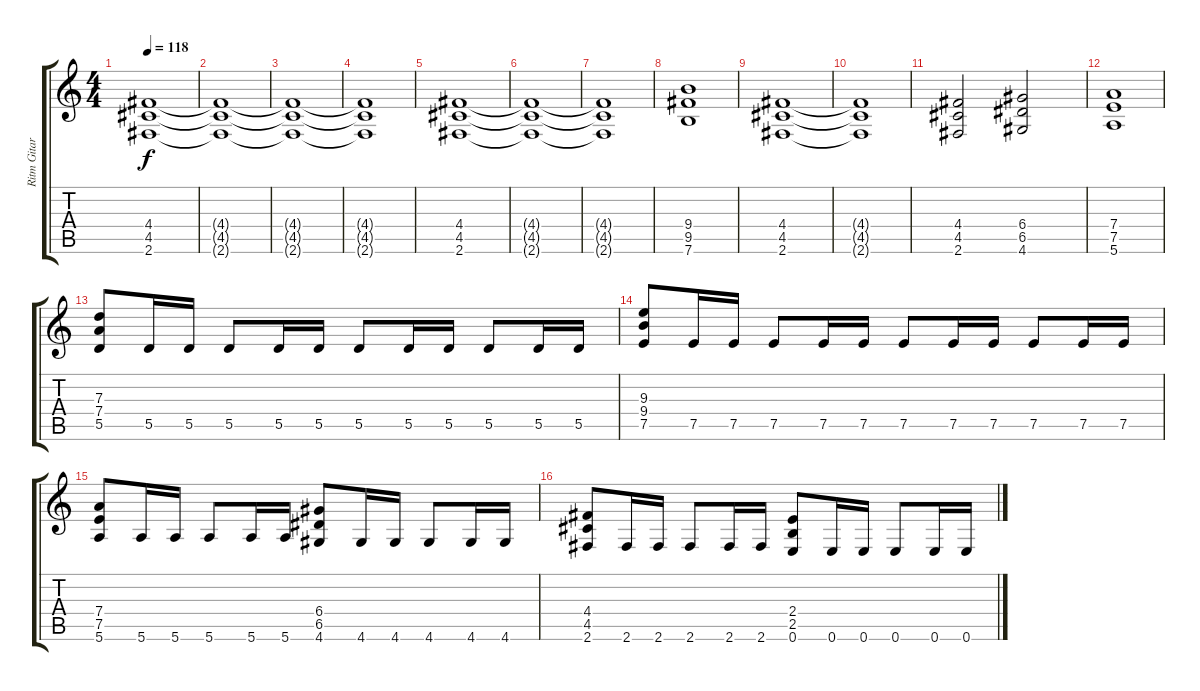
\track ("Ritm Gitar" "Ritm Gitar") {instrument distortionguitar}
\staff {score tabs}
\tuning (E4 B3 G3 D3 A2 E2) {hide}
\ts (4 4)
\tempo 118
\clef g2
\ks c
(4.4 4.5 2.6).1{dy f} |
(4.4{t} 4.5{t} 2.6{t}).1 |
(4.4{t} 4.5{t} 2.6{t}).1 |
(4.4{t} 4.5{t} 2.6{t}).1 |
(4.4 4.5 2.6).1 |
(4.4{t} 4.5{t} 2.6{t}).1 |
(4.4{t} 4.5{t} 2.6{t}).1 |
(9.4 9.5 7.6).1 |
(4.4 4.5 2.6).1 |
(4.4{t} 4.5{t} 2.6{t}).1 |
(4.4 4.5 2.6).2 (6.4 6.5 4.6).2 |
(7.4 7.5 5.6).1 |
(7.3 7.4 5.5).8 5.5.16 5.5.16 5.5.8 5.5.16 5.5.16 5.5.8 5.5.16 5.5.16 5.5.8 5.5.16 5.5.16 |
(9.3 9.4 7.5).8 7.5.16 7.5.16 7.5.8 7.5.16 7.5.16 7.5.8 7.5.16 7.5.16 7.5.8 7.5.16 7.5.16 |
(7.4 7.5 5.6).8 5.6.16 5.6.16 5.6.8 5.6.16 5.6.16 (6.4 6.5 4.6).8 4.6.16 4.6.16 4.6.8 4.6.16 4.6.16 |
(4.4 4.5 2.6).8 2.6.16 2.6.16 2.6.8 2.6.16 2.6.16 (2.4 2.5 0.6).8 0.6.16 0.6.16 0.6.8 0.6.16 0.6.16
